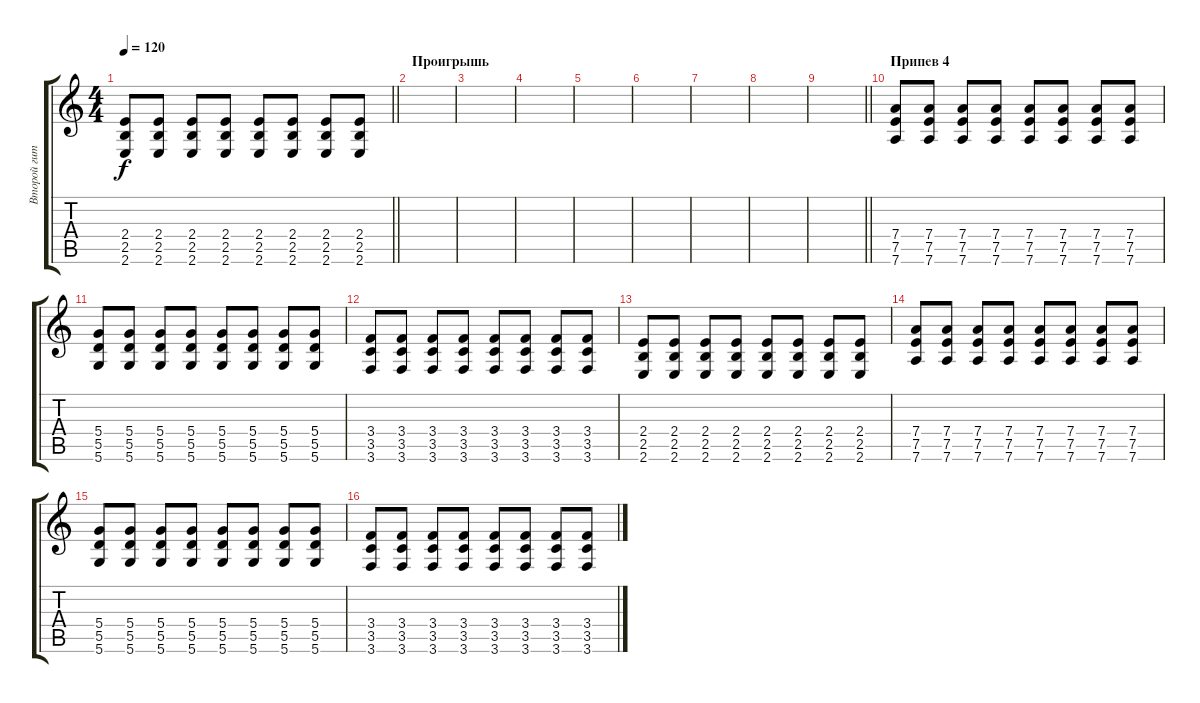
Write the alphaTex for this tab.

\track ("Второй гитарист" "Второй гит") {instrument distortionguitar}
\staff {score tabs}
\tuning (E4 B3 G3 D3 A2 D2) {hide}
\ts (4 4)
\tempo 120
\clef g2
\barLineRight lightlight
\ks c
(2.4 2.5 2.6).8{dy f} (2.4 2.5 2.6).8 (2.4 2.5 2.6).8 (2.4 2.5 2.6).8 (2.4 2.5 2.6).8 (2.4 2.5 2.6).8 (2.4 2.5 2.6).8 (2.4 2.5 2.6).8 |
\section ("" "Проигрышь")
|
|
|
|
|
|
|
\barLineRight lightlight
|
\section ("" "Припев 4")
(7.4 7.5 7.6).8 (7.4 7.5 7.6).8 (7.4 7.5 7.6).8 (7.4 7.5 7.6).8 (7.4 7.5 7.6).8 (7.4 7.5 7.6).8 (7.4 7.5 7.6).8 (7.4 7.5 7.6).8 |
(5.4 5.5 5.6).8 (5.4 5.5 5.6).8 (5.4 5.5 5.6).8 (5.4 5.5 5.6).8 (5.4 5.5 5.6).8 (5.4 5.5 5.6).8 (5.4 5.5 5.6).8 (5.4 5.5 5.6).8 |
(3.4 3.5 3.6).8 (3.4 3.5 3.6).8 (3.4 3.5 3.6).8 (3.4 3.5 3.6).8 (3.4 3.5 3.6).8 (3.4 3.5 3.6).8 (3.4 3.5 3.6).8 (3.4 3.5 3.6).8 |
(2.4 2.5 2.6).8 (2.4 2.5 2.6).8 (2.4 2.5 2.6).8 (2.4 2.5 2.6).8 (2.4 2.5 2.6).8 (2.4 2.5 2.6).8 (2.4 2.5 2.6).8 (2.4 2.5 2.6).8 |
(7.4 7.5 7.6).8 (7.4 7.5 7.6).8 (7.4 7.5 7.6).8 (7.4 7.5 7.6).8 (7.4 7.5 7.6).8 (7.4 7.5 7.6).8 (7.4 7.5 7.6).8 (7.4 7.5 7.6).8 |
(5.4 5.5 5.6).8 (5.4 5.5 5.6).8 (5.4 5.5 5.6).8 (5.4 5.5 5.6).8 (5.4 5.5 5.6).8 (5.4 5.5 5.6).8 (5.4 5.5 5.6).8 (5.4 5.5 5.6).8 |
(3.4 3.5 3.6).8 (3.4 3.5 3.6).8 (3.4 3.5 3.6).8 (3.4 3.5 3.6).8 (3.4 3.5 3.6).8 (3.4 3.5 3.6).8 (3.4 3.5 3.6).8 (3.4 3.5 3.6).8
